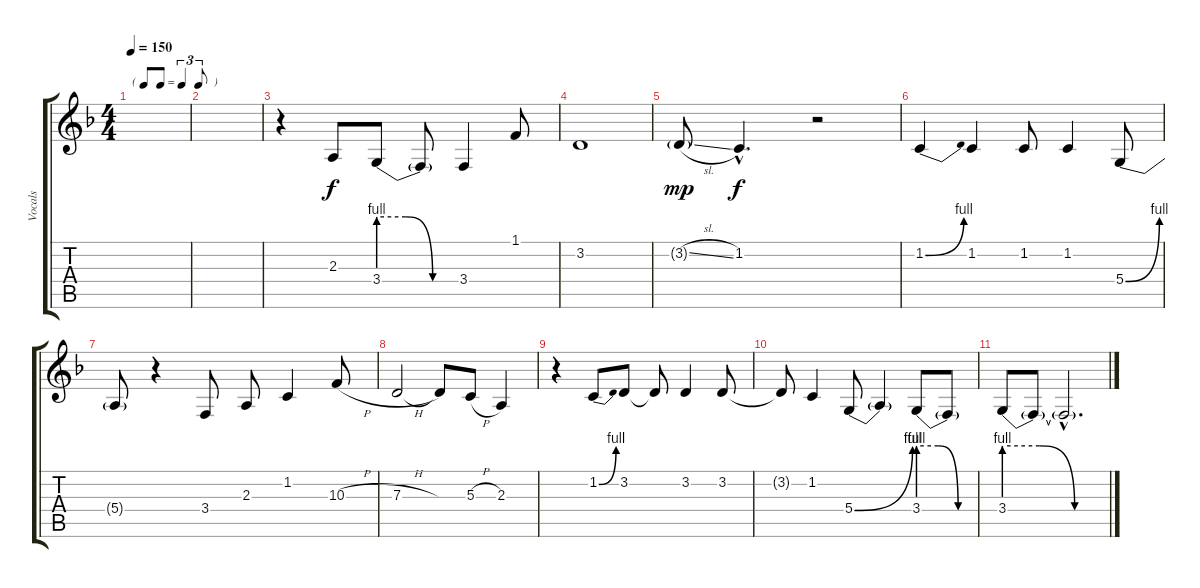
\track ("Vocals" "Vocals") {instrument clarinet}
\staff {score tabs}
\tuning (E4 B3 G3 D3 A2 E2) {hide}
\ts (4 4)
\tf triplet8th
\tempo 150
\clef g2
\ks f
|
|
r.4{volume 16} 2.3.8 3.4{be (custom 0 4 20 4 40 0 60 0)}.8 3.4{t}.8 3.4.4 1.1.8 |
3.2.1 |
3.2{sl g}.8{dy mp} 1.2{hac}.4{d dy f} r.2 |
1.2{be (bend 0 0 60 4)}.4 1.2.4 1.2.8 1.2.4 5.4{be (bend 0 0 60 4)}.8 |
5.4{t}.8 r.4 3.4.8 2.3.8 1.2.4 10.3{h}.8 |
7.3{h}.2 7.3{t}.8 5.3{h}.8 2.3.4 |
r.4 1.2{be (bend 0 0 60 4)}.8 3.2.8 3.2{t}.8 3.2.4 3.2.8 |
3.2{t}.8 1.2.4 5.4{be (bend 0 0 60 4)}.8 5.4{t}.4 3.4{be (custom 0 4 20 4 40 0 60 0)}.8 3.4{t}.8 |
3.4{be (custom 0 4 20 4 40 0 60 0)}.8 3.4{t}.8 3.4{hac t}.2{d}
